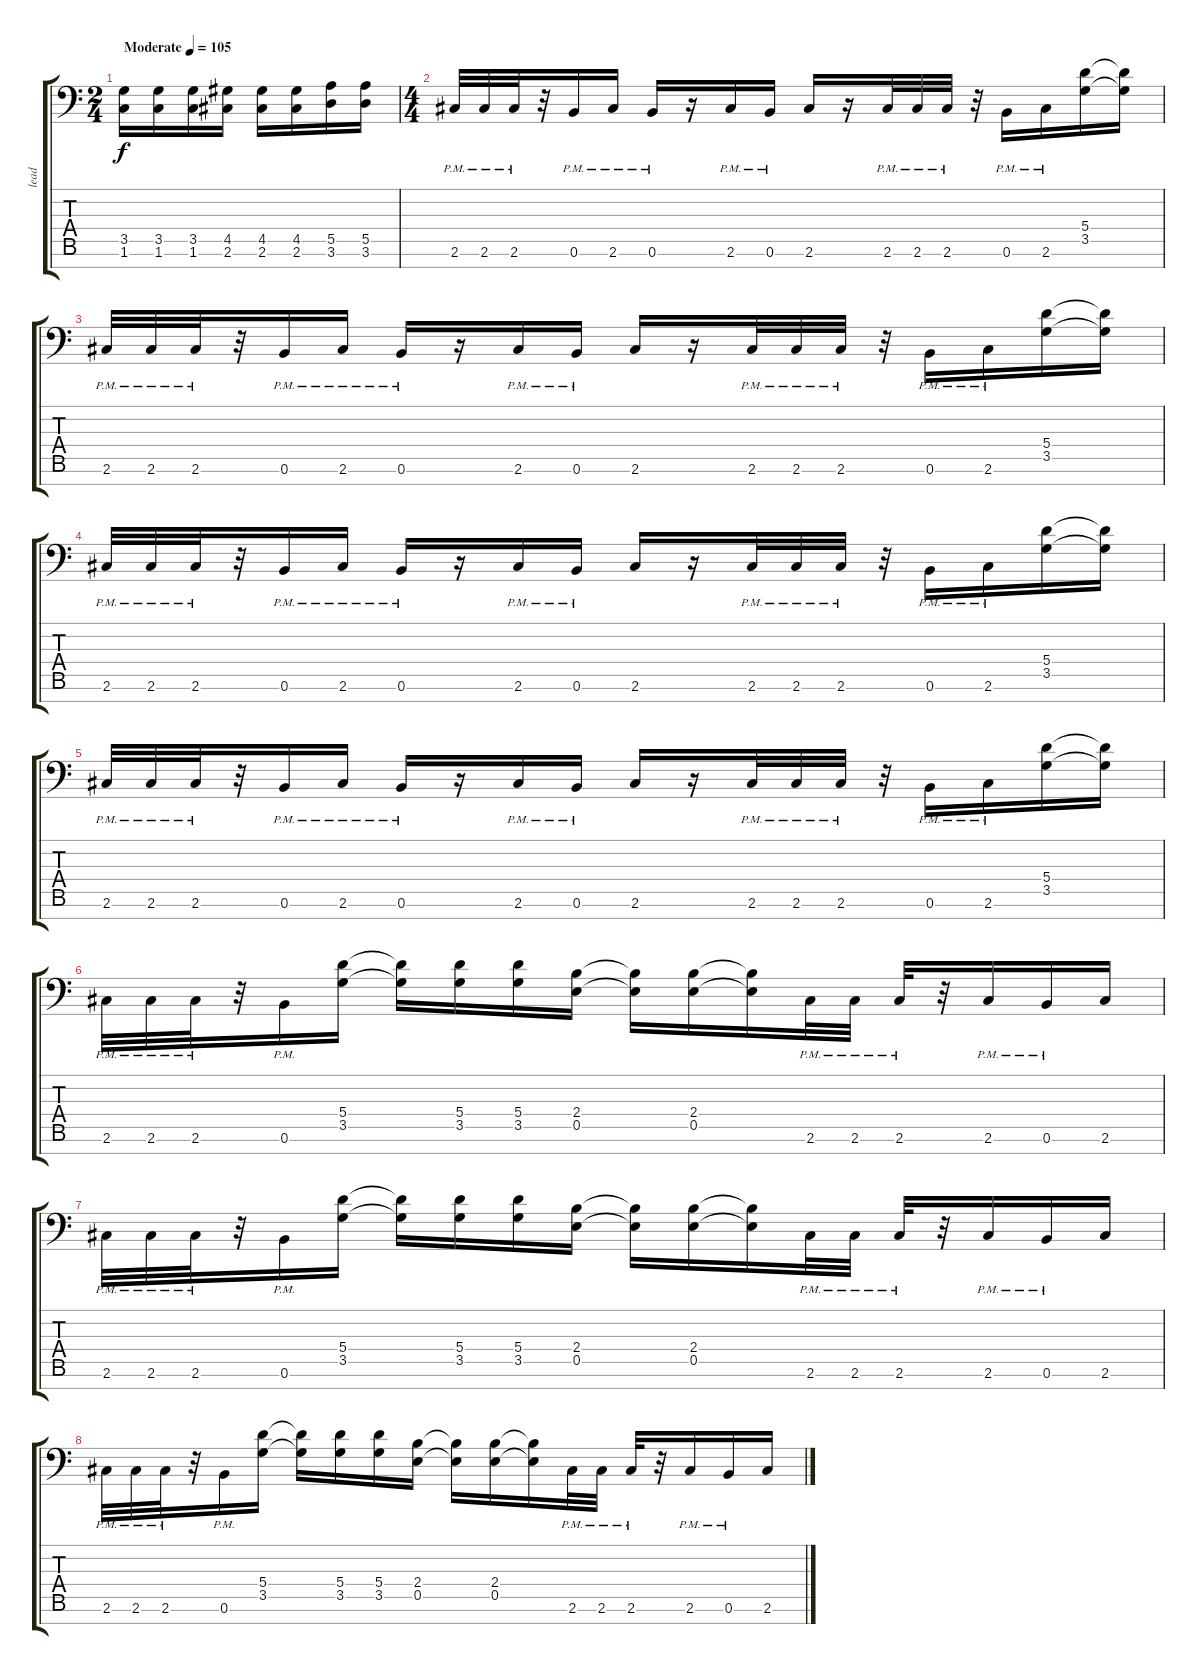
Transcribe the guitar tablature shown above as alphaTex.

\track ("lead" "lead") {instrument distortionguitar}
\staff {score tabs}
\tuning (B3 G3 D3 A2 E2 B1 Gb1) {hide}
\ts (2 4)
\tempo (105 "Moderate")
\clef f4
\ks c
(3.5 1.6).16{dy f instrument distortionguitar} (3.5 1.6).16 (3.5 1.6).16 (4.5 2.6).16 (4.5 2.6).16 (4.5 2.6).16 (5.5 3.6).16 (5.5 3.6).16 |
\ts (4 4)
2.6{pm}.32 2.6{pm}.32 2.6{pm}.32 r.32 0.6{pm}.16 2.6{pm}.16 0.6{pm}.16 r.16 2.6{pm}.16 0.6{pm}.16 2.6.16 r.16 2.6{pm}.32 2.6{pm}.32 2.6{pm}.32 r.32 0.6{pm}.16 2.6{pm}.16 (5.4 3.5).16 (5.4{t} 3.5{t}).16 |
2.6{pm}.32 2.6{pm}.32 2.6{pm}.32 r.32 0.6{pm}.16 2.6{pm}.16 0.6{pm}.16 r.16 2.6{pm}.16 0.6{pm}.16 2.6.16 r.16 2.6{pm}.32 2.6{pm}.32 2.6{pm}.32 r.32 0.6{pm}.16 2.6{pm}.16 (5.4 3.5).16 (5.4{t} 3.5{t}).16 |
2.6{pm}.32 2.6{pm}.32 2.6{pm}.32 r.32 0.6{pm}.16 2.6{pm}.16 0.6{pm}.16 r.16 2.6{pm}.16 0.6{pm}.16 2.6.16 r.16 2.6{pm}.32 2.6{pm}.32 2.6{pm}.32 r.32 0.6{pm}.16 2.6{pm}.16 (5.4 3.5).16 (5.4{t} 3.5{t}).16 |
2.6{pm}.32 2.6{pm}.32 2.6{pm}.32 r.32 0.6{pm}.16 2.6{pm}.16 0.6{pm}.16 r.16 2.6{pm}.16 0.6{pm}.16 2.6.16 r.16 2.6{pm}.32 2.6{pm}.32 2.6{pm}.32 r.32 0.6{pm}.16 2.6{pm}.16 (5.4 3.5).16 (5.4{t} 3.5{t}).16 |
2.6{pm}.32 2.6{pm}.32 2.6{pm}.32 r.32 0.6{pm}.16 (5.4 3.5).16 (5.4{t} 3.5{t}).16 (5.4 3.5).16 (5.4 3.5).16 (2.4 0.5).16 (2.4{t} 0.5{t}).16 (2.4 0.5).16 (2.4{t} 0.5{t}).16 2.6{pm}.32 2.6{pm}.32 2.6{pm}.32 r.32 2.6{pm}.16 0.6{pm}.16 2.6.16 |
2.6{pm}.32 2.6{pm}.32 2.6{pm}.32 r.32 0.6{pm}.16 (5.4 3.5).16 (5.4{t} 3.5{t}).16 (5.4 3.5).16 (5.4 3.5).16 (2.4 0.5).16 (2.4{t} 0.5{t}).16 (2.4 0.5).16 (2.4{t} 0.5{t}).16 2.6{pm}.32 2.6{pm}.32 2.6{pm}.32 r.32 2.6{pm}.16 0.6{pm}.16 2.6.16 |
2.6{pm}.32 2.6{pm}.32 2.6{pm}.32 r.32 0.6{pm}.16 (5.4 3.5).16 (5.4{t} 3.5{t}).16 (5.4 3.5).16 (5.4 3.5).16 (2.4 0.5).16 (2.4{t} 0.5{t}).16 (2.4 0.5).16 (2.4{t} 0.5{t}).16 2.6{pm}.32 2.6{pm}.32 2.6{pm}.32 r.32 2.6{pm}.16 0.6{pm}.16 2.6.16
